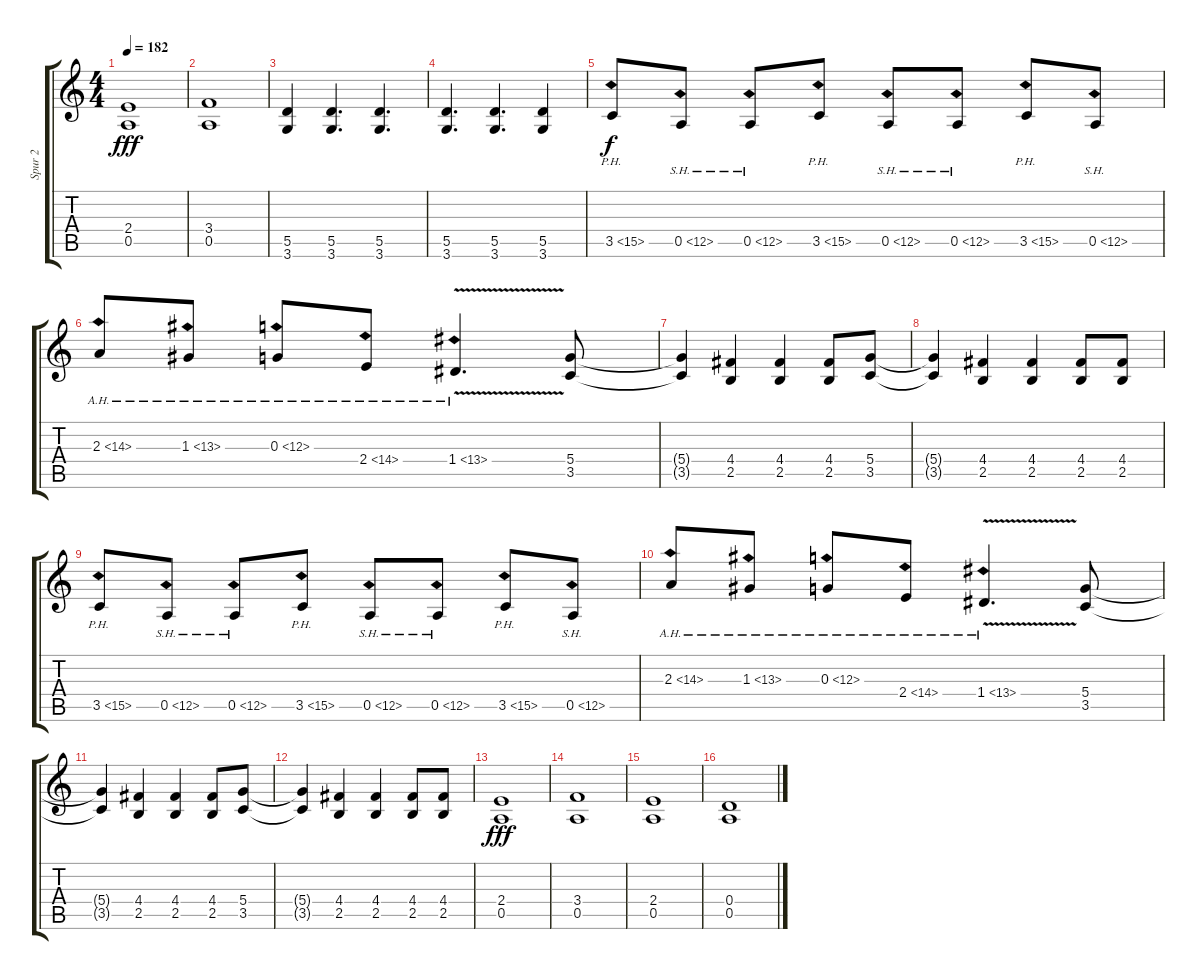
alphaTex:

\track ("Spur 2" "Spur 2") {instrument distortionguitar}
\staff {score tabs}
\tuning (E4 B3 G3 D3 A2 E2) {hide}
\ts (4 4)
\tempo 182
\clef g2
\ks c
(2.4 0.5).1{dy fff} |
(3.4 0.5).1 |
(5.5 3.6).4 (5.5 3.6).4{d} (5.5 3.6).4{d} |
(5.5 3.6).4{d} (5.5 3.6).4{d} (5.5 3.6).4 |
3.5{ph 12}.8{dy f} 0.5{sh 12}.8 0.5{sh 12}.8 3.5{ph 12}.8 0.5{sh 12}.8 0.5{sh 12}.8 3.5{ph 12}.8 0.5{sh 12}.8 |
2.3{ah 12}.8 1.3{ah 12}.8 0.3{ah 12}.8 2.4{ah 12}.8 1.4{ah 12 v}.4{d} (5.4 3.5).8 |
(5.4{t} 3.5{t}).4 (4.4 2.5).4 (4.4 2.5).4 (4.4 2.5).8 (5.4 3.5).8 |
(5.4{t} 3.5{t}).4 (4.4 2.5).4 (4.4 2.5).4 (4.4 2.5).8 (4.4 2.5).8 |
3.5{ph 12}.8 0.5{sh 12}.8 0.5{sh 12}.8 3.5{ph 12}.8 0.5{sh 12}.8 0.5{sh 12}.8 3.5{ph 12}.8 0.5{sh 12}.8 |
2.3{ah 12}.8 1.3{ah 12}.8 0.3{ah 12}.8 2.4{ah 12}.8 1.4{ah 12 v}.4{d} (5.4 3.5).8 |
(5.4{t} 3.5{t}).4 (4.4 2.5).4 (4.4 2.5).4 (4.4 2.5).8 (5.4 3.5).8 |
(5.4{t} 3.5{t}).4 (4.4 2.5).4 (4.4 2.5).4 (4.4 2.5).8 (4.4 2.5).8 |
(2.4 0.5).1{dy fff} |
(3.4 0.5).1 |
(2.4 0.5).1 |
(0.4 0.5).1
